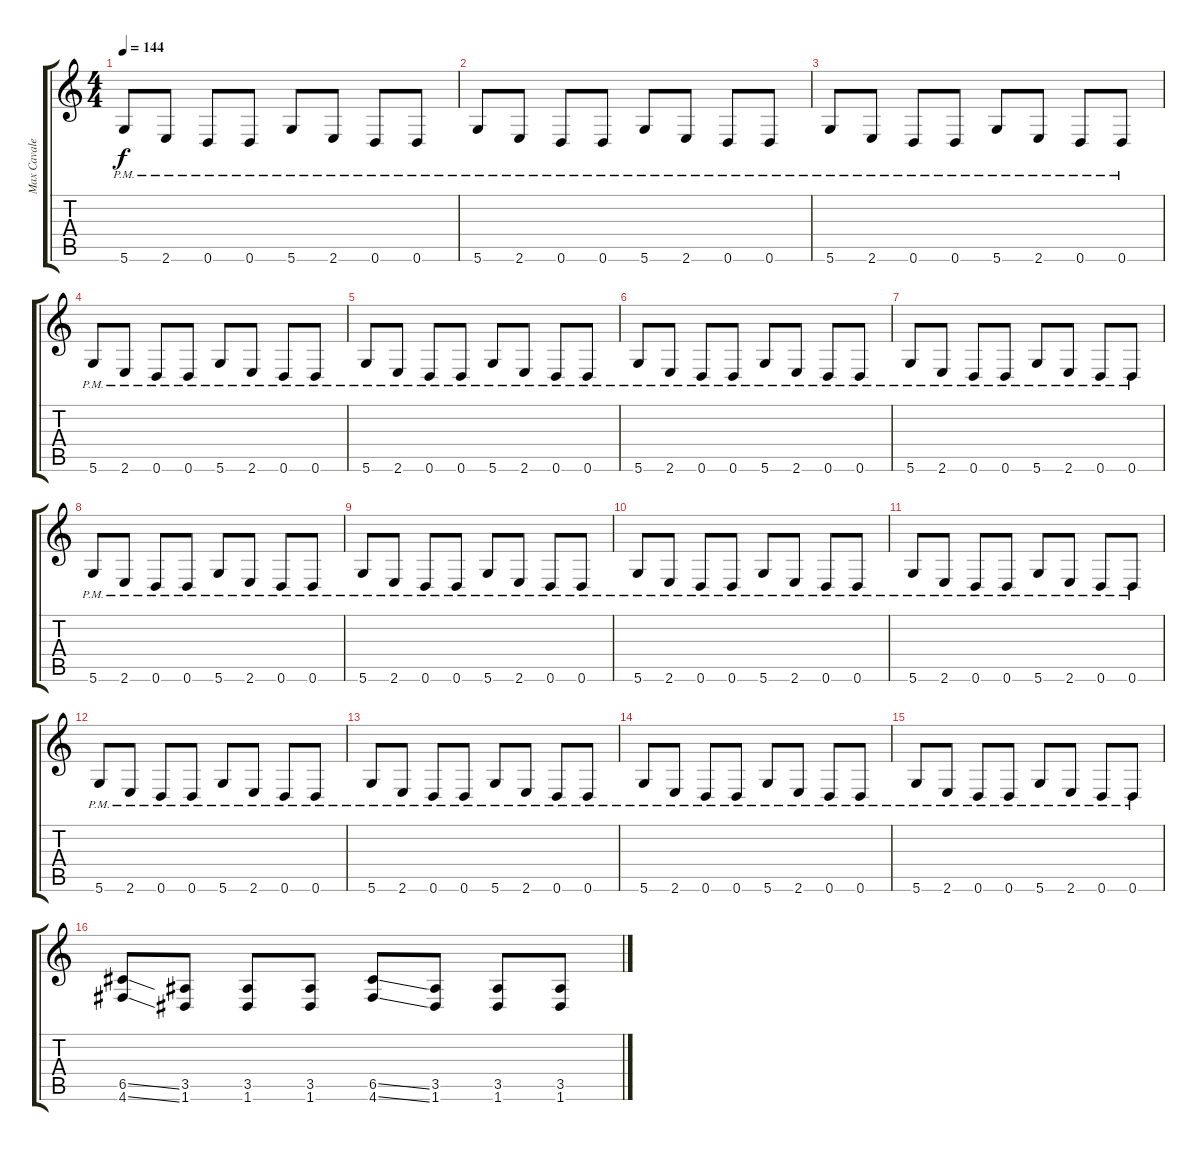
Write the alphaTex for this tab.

\track ("Max Cavalera" "Max Cavale") {instrument distortionguitar}
\staff {score tabs}
\tuning (D4 A3 F3 C3 G2 D2) {hide}
\ts (4 4)
\tempo 144
\clef g2
\ks c
5.6{pm}.8{dy f} 2.6{pm}.8 0.6{pm}.8 0.6{pm}.8 5.6{pm}.8 2.6{pm}.8 0.6{pm}.8 0.6{pm}.8 |
5.6{pm}.8 2.6{pm}.8 0.6{pm}.8 0.6{pm}.8 5.6{pm}.8 2.6{pm}.8 0.6{pm}.8 0.6{pm}.8 |
5.6{pm}.8 2.6{pm}.8 0.6{pm}.8 0.6{pm}.8 5.6{pm}.8 2.6{pm}.8 0.6{pm}.8 0.6{pm}.8 |
5.6{pm}.8 2.6{pm}.8 0.6{pm}.8 0.6{pm}.8 5.6{pm}.8 2.6{pm}.8 0.6{pm}.8 0.6{pm}.8 |
5.6{pm}.8 2.6{pm}.8 0.6{pm}.8 0.6{pm}.8 5.6{pm}.8 2.6{pm}.8 0.6{pm}.8 0.6{pm}.8 |
5.6{pm}.8 2.6{pm}.8 0.6{pm}.8 0.6{pm}.8 5.6{pm}.8 2.6{pm}.8 0.6{pm}.8 0.6{pm}.8 |
5.6{pm}.8 2.6{pm}.8 0.6{pm}.8 0.6{pm}.8 5.6{pm}.8 2.6{pm}.8 0.6{pm}.8 0.6{pm}.8 |
5.6{pm}.8 2.6{pm}.8 0.6{pm}.8 0.6{pm}.8 5.6{pm}.8 2.6{pm}.8 0.6{pm}.8 0.6{pm}.8 |
5.6{pm}.8 2.6{pm}.8 0.6{pm}.8 0.6{pm}.8 5.6{pm}.8 2.6{pm}.8 0.6{pm}.8 0.6{pm}.8 |
5.6{pm}.8 2.6{pm}.8 0.6{pm}.8 0.6{pm}.8 5.6{pm}.8 2.6{pm}.8 0.6{pm}.8 0.6{pm}.8 |
5.6{pm}.8 2.6{pm}.8 0.6{pm}.8 0.6{pm}.8 5.6{pm}.8 2.6{pm}.8 0.6{pm}.8 0.6{pm}.8 |
5.6{pm}.8 2.6{pm}.8 0.6{pm}.8 0.6{pm}.8 5.6{pm}.8 2.6{pm}.8 0.6{pm}.8 0.6{pm}.8 |
5.6{pm}.8 2.6{pm}.8 0.6{pm}.8 0.6{pm}.8 5.6{pm}.8 2.6{pm}.8 0.6{pm}.8 0.6{pm}.8 |
5.6{pm}.8 2.6{pm}.8 0.6{pm}.8 0.6{pm}.8 5.6{pm}.8 2.6{pm}.8 0.6{pm}.8 0.6{pm}.8 |
5.6{pm}.8 2.6{pm}.8 0.6{pm}.8 0.6{pm}.8 5.6{pm}.8 2.6{pm}.8 0.6{pm}.8 0.6{pm}.8 |
(6.5{ss} 4.6{ss}).8 (3.5 1.6).8 (3.5 1.6).8 (3.5 1.6).8 (6.5{ss} 4.6{ss}).8 (3.5 1.6).8 (3.5 1.6).8 (3.5 1.6).8
